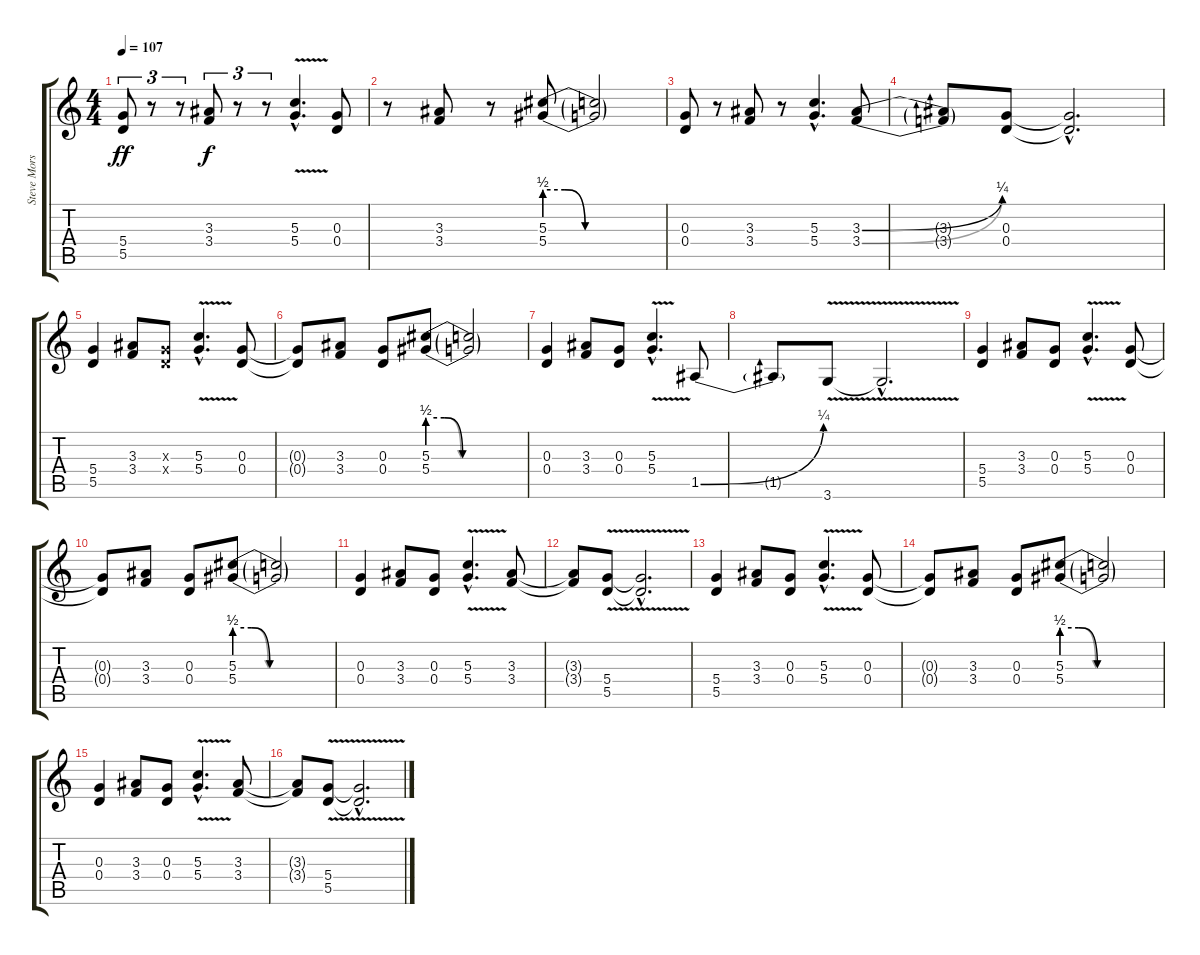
\track ("Steve Morse" "Steve Mors") {instrument distortionguitar}
\staff {score tabs}
\tuning (E4 B3 G3 D3 A2 E2) {hide}
\ts (4 4)
\tempo 107
\clef g2
\ks c
(5.4 5.5).8{tu (3 2) dy ff instrument distortionguitar} r.8{tu (3 2)} r.8{tu (3 2)} (3.3 3.4).8{tu (3 2) dy f} r.8{tu (3 2)} r.8{tu (3 2)} (5.3{v hac} 5.4{v hac}).4{d} (0.3 0.4).8 |
r.8 (3.3 3.4).8 r.8 (5.3{be (custom 0 2 10 2 20 0 60 0)} 5.4{be (custom 0 2 10 2 20 0 60 0)}).8 (5.3{t} 5.4{t}).2 |
(0.3 0.4).8 r.8 (3.3 3.4).8 r.8 (5.3{hac} 5.4{hac}).4{d} (3.3{be (bend 0 0 60 1)} 3.4{be (bend 0 0 60 1)}).8 |
(3.3{t} 3.4{t}).8 (0.3 0.4).8 (0.3{hac t} 0.4{hac t}).2{d} |
(5.4 5.5).4 (3.3 3.4).8 (0.3{x} 0.4{x}).8 (5.3{v hac} 5.4{v hac}).4{d} (0.3 0.4).8 |
(0.3{t} 0.4{t}).8 (3.3 3.4).8 (0.3 0.4).8 (5.3{be (custom 0 2 10 2 21 0 60 0)} 5.4{be (custom 0 2 10 2 20 0 60 0)}).8 (5.3{t} 5.4{t}).2 |
(0.3 0.4).4 (3.3 3.4).8 (0.3 0.4).8 (5.3{v hac} 5.4{hac}).4{d} 1.5{be (bend 0 0 60 1)}.8 |
1.5{t}.8 3.6{v}.8 3.6{hac t}.2{d} |
(5.4 5.5).4 (3.3 3.4).8 (0.3 0.4).8 (5.3{v hac} 5.4{v hac}).4{d} (0.3 0.4).8 |
(0.3{t} 0.4{t}).8 (3.3 3.4).8 (0.3 0.4).8 (5.3{be (custom 0 2 10 2 21 0 60 0)} 5.4{be (custom 0 2 10 2 20 0 60 0)}).8 (5.3{t} 5.4{t}).2 |
(0.3 0.4).4 (3.3 3.4).8 (0.3 0.4).8 (5.3{v hac} 5.4{hac}).4{d} (3.3 3.4).8 |
(3.3{t} 3.4{t}).8 (5.4 5.5{v}).8 (5.4{hac t} 5.5{hac t}).2{d} |
(5.4 5.5).4 (3.3 3.4).8 (0.3 0.4).8 (5.3{v hac} 5.4{v hac}).4{d} (0.3 0.4).8 |
(0.3{t} 0.4{t}).8 (3.3 3.4).8 (0.3 0.4).8 (5.3{be (custom 0 2 10 2 21 0 60 0)} 5.4{be (custom 0 2 10 2 20 0 60 0)}).8 (5.3{t} 5.4{t}).2 |
(0.3 0.4).4 (3.3 3.4).8 (0.3 0.4).8 (5.3{v hac} 5.4{hac}).4{d} (3.3 3.4).8 |
(3.3{t} 3.4{t}).8 (5.4 5.5{v}).8 (5.4{hac t} 5.5{hac t}).2{d}
